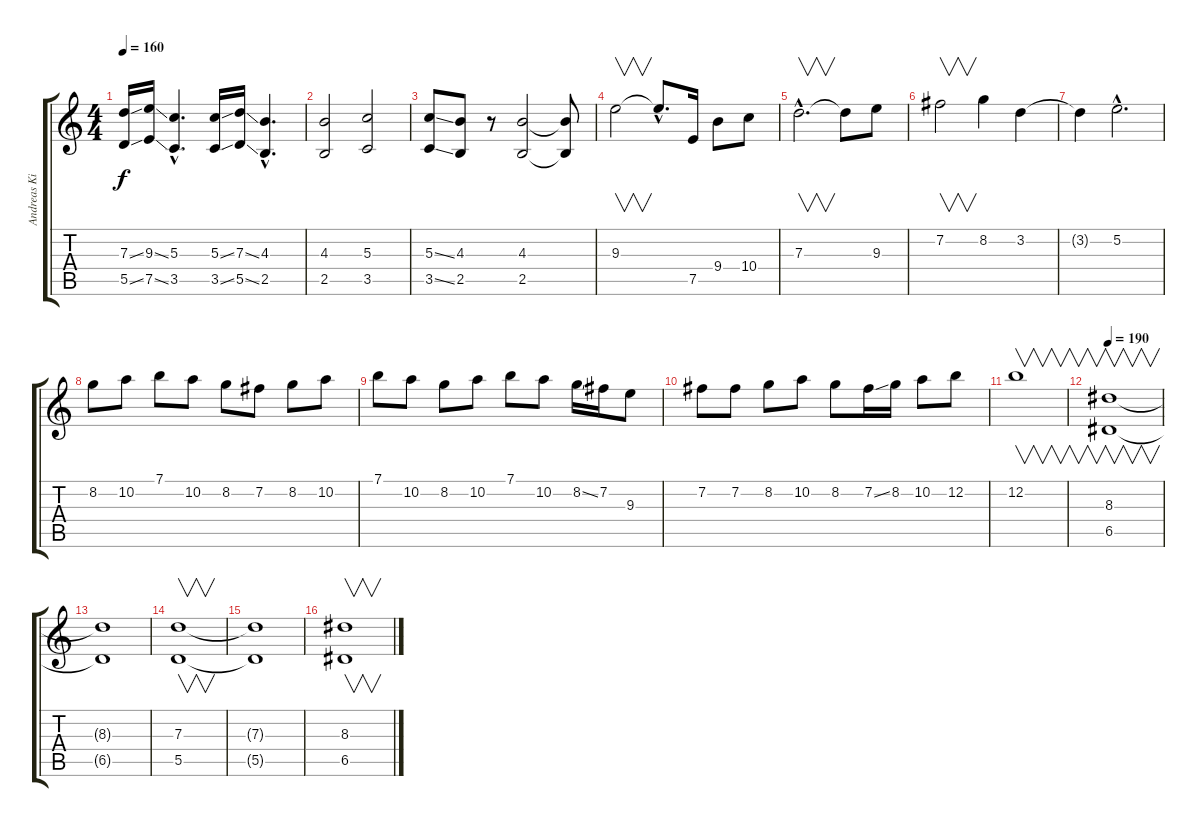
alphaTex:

\track ("Andreas Kisser" "Andreas Ki") {instrument distortionguitar}
\staff {score tabs}
\tuning (E4 B3 G3 D3 A2 E2) {hide}
\ts (4 4)
\tempo 160
\clef g2
\ks c
(7.3{ss} 5.5{ss}).16{dy f} (9.3{ss} 7.5{ss}).16 (5.3{hac} 3.5{hac}).4{d} (5.3{ss} 3.5{ss}).16 (7.3{ss} 5.5{ss}).16 (4.3{hac} 2.5{hac}).4{d} |
(4.3 2.5).2 (5.3 3.5).2 |
(5.3{ss} 3.5{ss}).8 (4.3 2.5).8 r.8 (4.3 2.5).2 (4.3{t} 2.5{t}).8 |
9.3.2{v} 9.3{hac t}.8{d} 7.5.16 9.4.8 10.4.8 |
7.3{hac}.2{v d} 7.3{t}.8 9.3.8 |
7.2.2{v} 8.2.4 3.2.4 |
3.2{t}.4 5.2{hac}.2{d} |
8.2.8 10.2.8 7.1.8 10.2.8 8.2.8 7.2.8 8.2.8 10.2.8 |
7.1.8 10.2.8 8.2.8 10.2.8 7.1.8 10.2.8 8.2{ss}.16 7.2.16 9.3.8 |
7.2.8 7.2.8 8.2.8 10.2.8 8.2.8 7.2{ss}.16 8.2.16 10.2.8 12.2.8 |
12.2.1{v} |
\tempo 190
(8.3 6.5).1{v} |
(8.3{t} 6.5{t}).1 |
(7.3 5.5).1{v} |
(7.3{t} 5.5{t}).1 |
(8.3 6.5).1{v}
